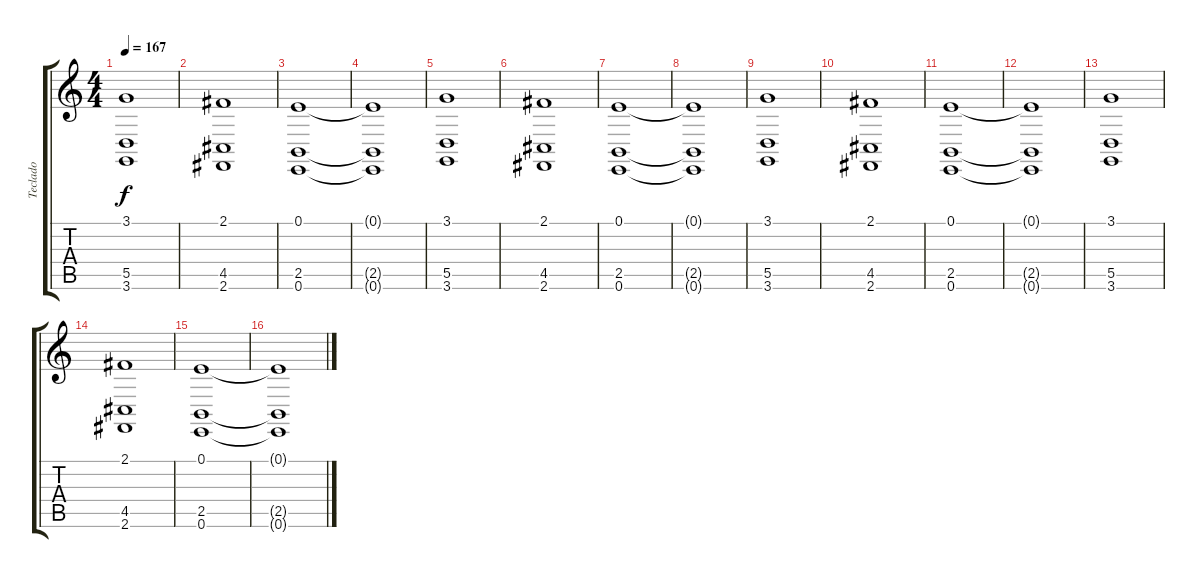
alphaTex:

\track ("Teclado" "Teclado") {instrument choiraahs}
\staff {score tabs}
\tuning (E4 B3 G3 D3 A2 E2) {hide}
\ts (4 4)
\tempo 167
\clef g2
\ks c
(3.1 5.5 3.6).1{dy f} |
(2.1 4.5 2.6).1 |
(0.1 2.5 0.6).1 |
(0.1{t} 2.5{t} 0.6{t}).1 |
(3.1 5.5 3.6).1 |
(2.1 4.5 2.6).1 |
(0.1 2.5 0.6).1 |
(0.1{t} 2.5{t} 0.6{t}).1 |
(3.1 5.5 3.6).1 |
(2.1 4.5 2.6).1 |
(0.1 2.5 0.6).1 |
(0.1{t} 2.5{t} 0.6{t}).1 |
(3.1 5.5 3.6).1 |
(2.1 4.5 2.6).1 |
(0.1 2.5 0.6).1 |
(0.1{t} 2.5{t} 0.6{t}).1
